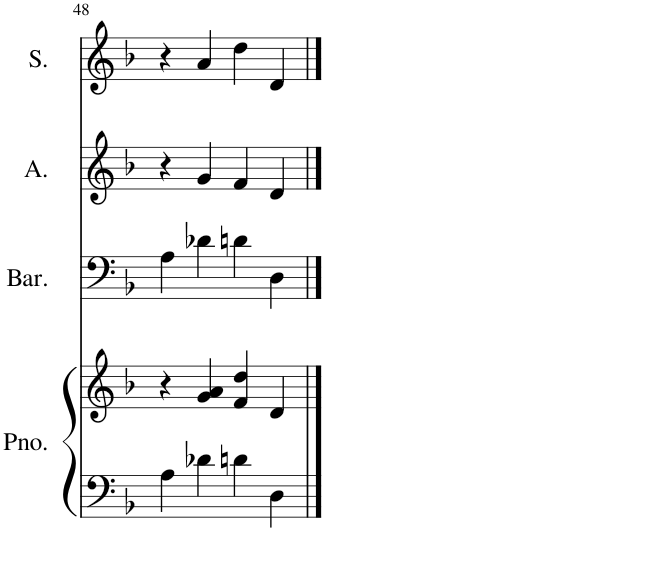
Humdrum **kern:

**kern	**kern	**kern	**kern	**kern
*part4	*part4	*part3	*part2	*part1
*staff5	*staff4	*staff3	*staff2	*staff1
*I"Piano	*	*I"Baritone	*I"Alto	*I"Soprano
*I'Pno.	*	*I'Bar.	*I'A.	*I'S.
!!LO:PB:g=z
*clefF4	*clefG2	*clefF4	*clefG2	*clefG2
*k[b-]	*k[b-]	*k[b-]	*k[b-]	*k[b-]
*M4/4	*M4/4	*M4/4	*M4/4	*M4/4
=48	=48	=48	=48	=48
4A\	4r	4A\	4r	4r
4d-X\	4g/ 4a/	4d-X\	4g/	4a/
4dn\	4f/ 4dd/	4dn\	4f/	4dd\
4D\	4d/	4D\	4d/	4d/
==	==	==	==	==
*-	*-	*-	*-	*-
